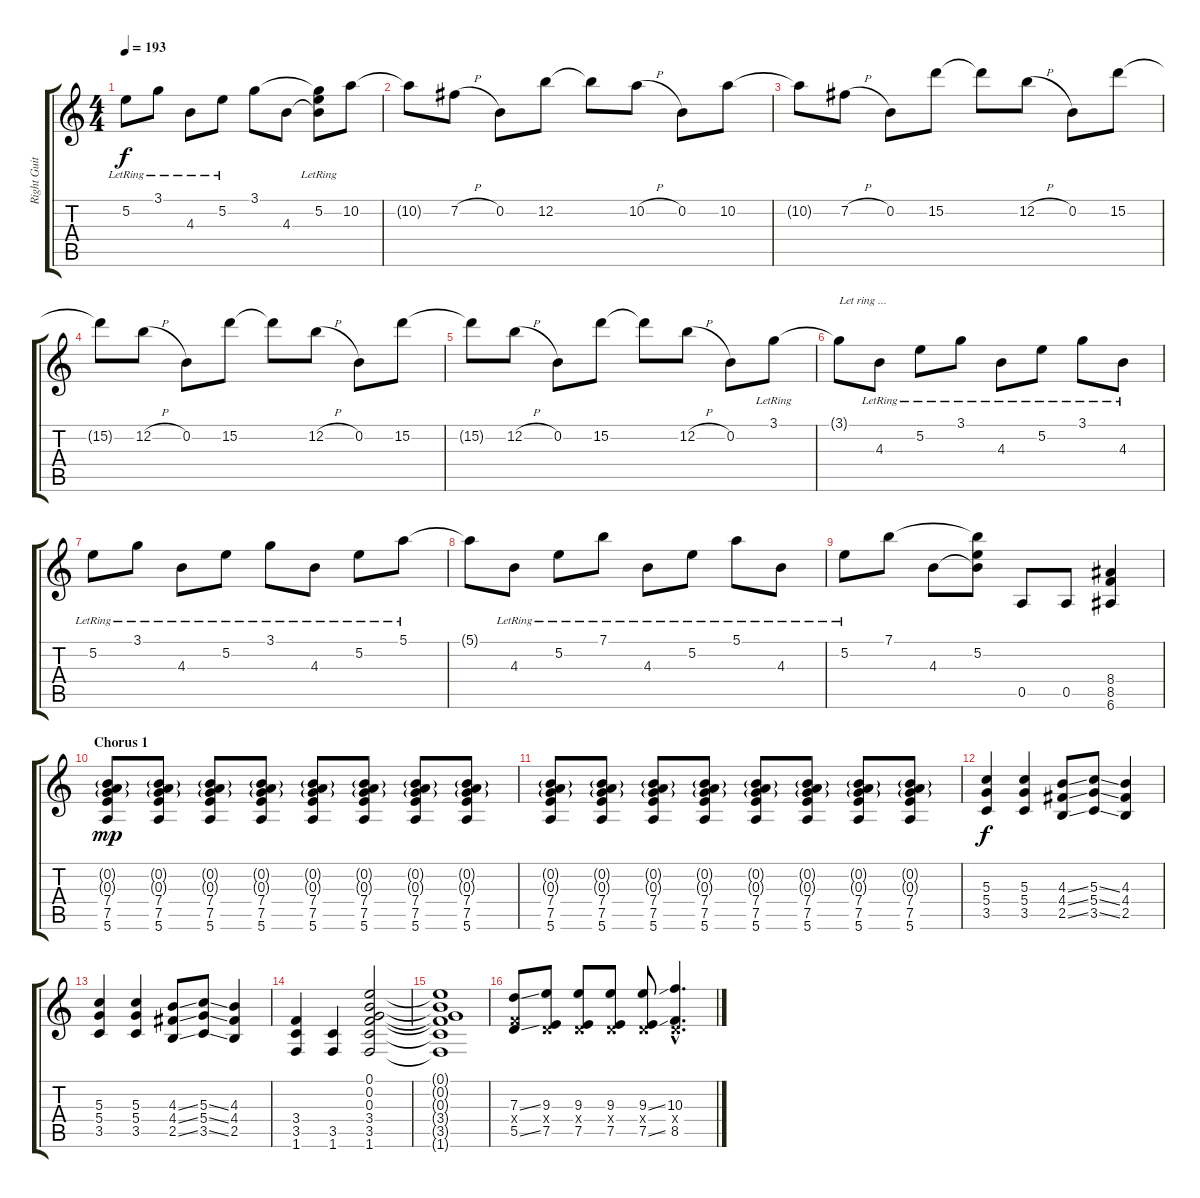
\track ("Right Guitar" "Right Guit") {instrument distortionguitar}
\staff {score tabs}
\tuning (E4 B3 G3 D3 A2 E2) {hide}
\ts (4 4)
\tempo 193
\clef g2
\ks c
5.2{lr}.8{dy f} 3.1{lr}.8 4.3{lr}.8 5.2{lr}.8 3.1.8 4.3.8 (3.1{t} 5.2{lr} 4.3{t}).8 10.2.8 |
10.2{t}.8 7.2{h}.8 0.2.8 12.2.8 12.2{t}.8 10.2{h}.8 0.2.8 10.2.8 |
10.2{t}.8 7.2{h}.8 0.2.8 15.2.8 15.2{t}.8 12.2{h}.8 0.2.8 15.2.8 |
15.2{t}.8 12.2{h}.8 0.2.8 15.2.8 15.2{t}.8 12.2{h}.8 0.2.8 15.2.8 |
15.2{t}.8 12.2{h}.8 0.2.8 15.2.8 15.2{t}.8 12.2{h}.8 0.2.8 3.1{lr}.8 |
3.1{t}.8{txt "Let ring ..."} 4.3{lr}.8 5.2{lr}.8 3.1{lr}.8 4.3{lr}.8 5.2{lr}.8 3.1{lr}.8 4.3{lr}.8 |
5.2{lr}.8 3.1{lr}.8 4.3{lr}.8 5.2{lr}.8 3.1{lr}.8 4.3{lr}.8 5.2{lr}.8 5.1{lr}.8 |
5.1{t}.8 4.3{lr}.8 5.2{lr}.8 7.1{lr}.8 4.3{lr}.8 5.2{lr}.8 5.1{lr}.8 4.3{lr}.8 |
5.2{lr}.8 7.1.8 4.3.8 (7.1{t} 5.2 4.3{t}).8 0.5.8 0.5.8 (8.4 8.5 6.6).4 |
\section ("" "Chorus 1")
(0.2{g} 0.3{g} 7.4 7.5 5.6).8{dy mp} (0.2{g} 0.3{g} 7.4 7.5 5.6).8 (0.2{g} 0.3{g} 7.4 7.5 5.6).8 (0.2{g} 0.3{g} 7.4 7.5 5.6).8 (0.2{g} 0.3{g} 7.4 7.5 5.6).8 (0.2{g} 0.3{g} 7.4 7.5 5.6).8 (0.2{g} 0.3{g} 7.4 7.5 5.6).8 (0.2{g} 0.3{g} 7.4 7.5 5.6).8 |
(0.2{g} 0.3{g} 7.4 7.5 5.6).8 (0.2{g} 0.3{g} 7.4 7.5 5.6).8 (0.2{g} 0.3{g} 7.4 7.5 5.6).8 (0.2{g} 0.3{g} 7.4 7.5 5.6).8 (0.2{g} 0.3{g} 7.4 7.5 5.6).8 (0.2{g} 0.3{g} 7.4 7.5 5.6).8 (0.2{g} 0.3{g} 7.4 7.5 5.6).8 (0.2{g} 0.3{g} 7.4 7.5 5.6).8 |
(5.3 5.4 3.5).4{dy f} (5.3 5.4 3.5).4 (4.3{ss} 4.4{ss} 2.5{ss}).8 (5.3{ss} 5.4{ss} 3.5{ss}).8 (4.3 4.4 2.5).4 |
(5.3 5.4 3.5).4 (5.3 5.4 3.5).4 (4.3{ss} 4.4{ss} 2.5{ss}).8 (5.3{ss} 5.4{ss} 3.5{ss}).8 (4.3 4.4 2.5).4 |
(3.4 3.5 1.6).4 (3.5 1.6).4 (0.1 0.2 0.3 3.4 3.5 1.6).2 |
(0.1{t} 0.2{t} 0.3{t} 3.4{t} 3.5{t} 1.6{t}).1 |
(7.3{ss} 3.4{x} 5.5{ss}).8 (9.3 0.4{x} 7.5).8 (9.3 0.4{x} 7.5).8 (9.3 0.4{x} 7.5).8 (9.3{ss} 0.4{x} 7.5{ss}).8 (10.3{ss hac} 0.4{hac x} 8.5{ss hac}).4{d}
